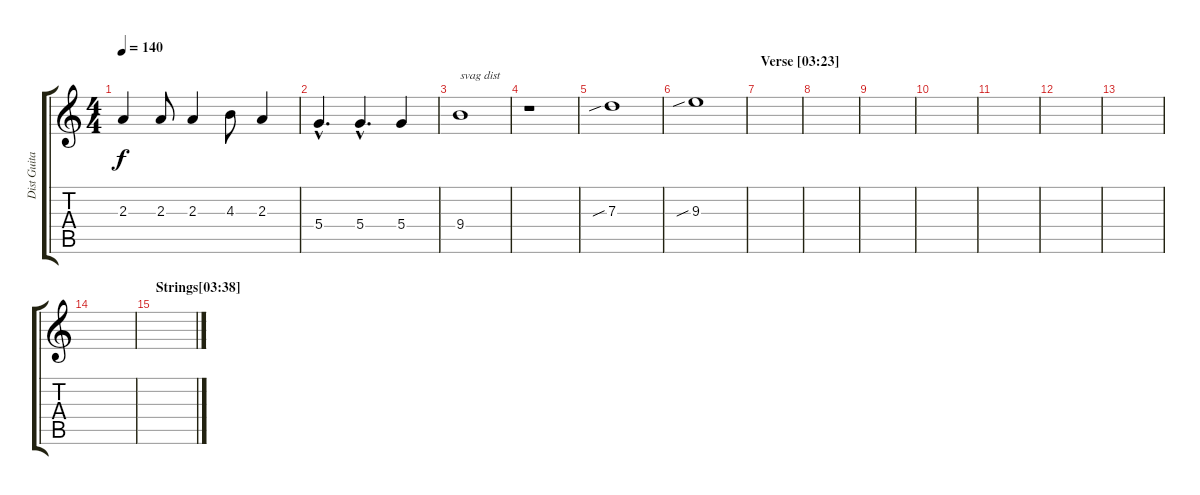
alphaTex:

\track ("Dist Guitar (Right)" "Dist Guita") {instrument distortionguitar}
\staff {score tabs}
\tuning (E4 B3 G3 D3 A2 E2) {hide}
\ts (4 4)
\tempo 140
\clef g2
\ks c
2.3.4{dy f} 2.3.8 2.3.4 4.3.8 2.3.4 |
5.4{hac}.4{d} 5.4{hac}.4{d} 5.4.4 |
\section ("" "")
9.4.1{txt "svag dist" volume 11} |
r.1 |
7.3{sib}.1 |
9.3{sib}.1 |
\section ("" "Verse [03:23]")
|
|
|
|
\section ("" "")
|
|
|
|
\section ("" "Strings[03:38]")
